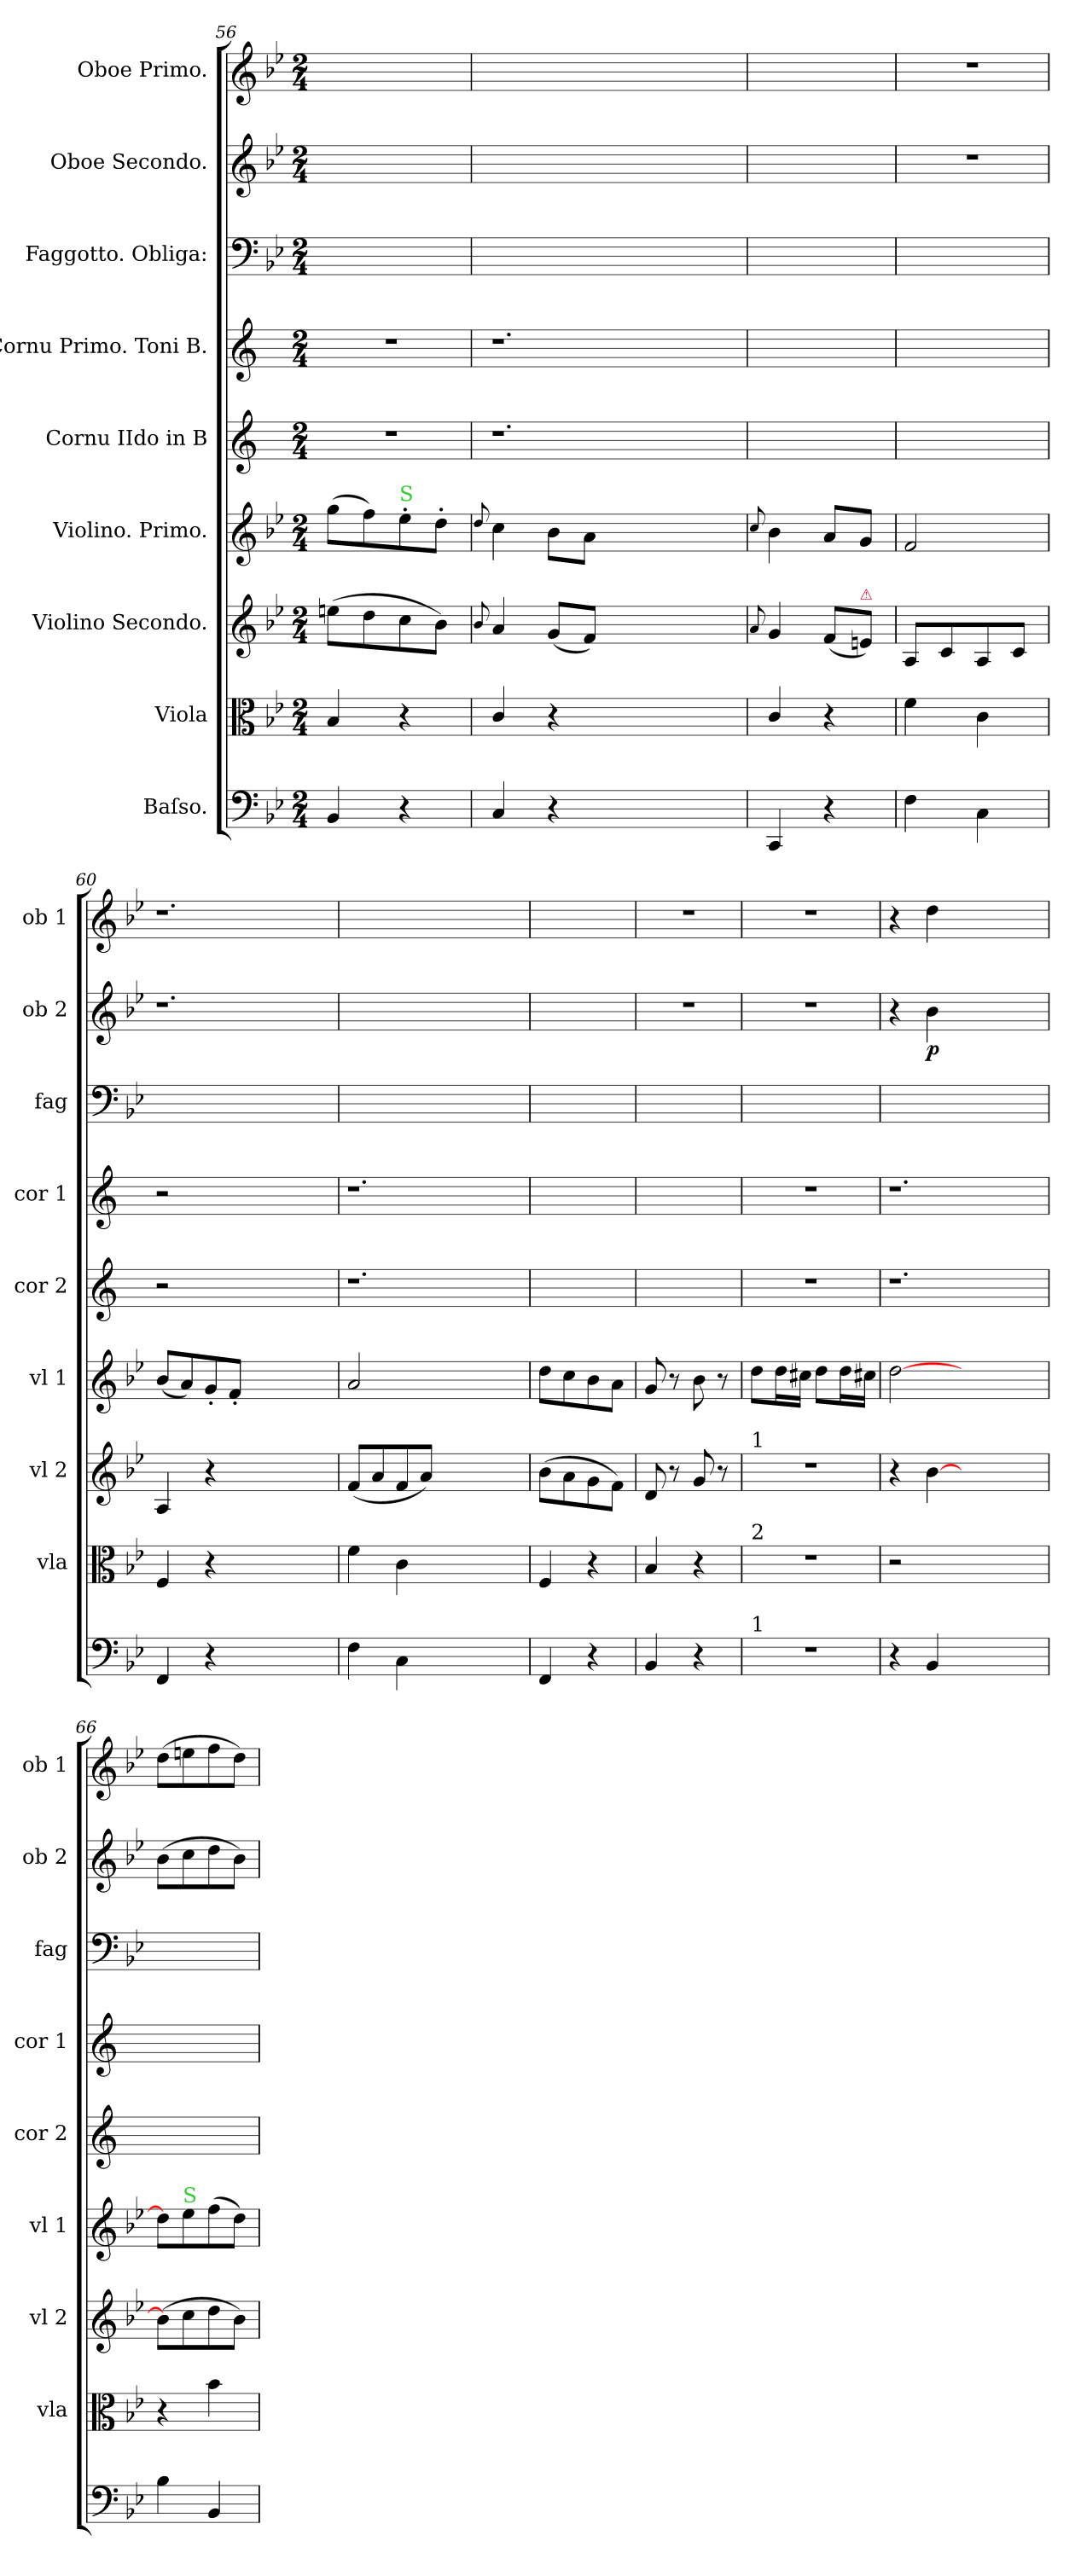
**kern	**kern	**kern	**kern	**kern	**kern	**kern	**kern	**dynam	**kern
*part9	*part8	*part7	*part6	*part5	*part4	*part3	*part2	*part2	*part1
*staff9	*staff8	*staff7	*staff6	*staff5	*staff4	*staff3	*staff2	*staff2	*staff1
*I"Baſso.	*I"Viola	*I"Violino Secondo.	*I"Violino. Primo.	*I"Cornu IIdo in B	*I"Cornu Primo. Toni B.	*I"Faggotto. Obliga:	*I"Oboe Secondo.	*	*I"Oboe Primo.
*	*I'vla	*I'vl 2	*I'vl 1	*I'cor 2	*I'cor 1	*I'fag	*I'ob 2	*	*I'ob 1
*clefF4	*clefC3	*clefG2	*clefG2	*clefG2	*clefG2	*clefF4	*clefG2	*	*clefG2
*	*	*	*	*ITrd1c2	*ITrd1c2	*	*	*	*
*k[b-e-]	*k[b-e-]	*k[b-e-]	*k[b-e-]	*k[b-e-]	*k[b-e-]	*k[b-e-]	*k[b-e-]	*	*k[b-e-]
*B-:	*B-:	*B-:	*B-:	*B-:	*B-:	*B-:	*B-:	*	*B-:
*M2/4	*M2/4	*M2/4	*M2/4	*M2/4	*M2/4	*M2/4	*M2/4	*	*M2/4
=56	=56	=56	=56	=56	=56	=56	=56	=56	=56
4BB-/	4B-/	(8een\L	(8gg\L	2r	2r	2ryy	2ryy	.	2ryy
.	.	8dd\	8ff\)	.	.	.	.	.	.
!	!	!	!LO:TX:a:color=limegreen:t=S	!	!	!	!	!	!
4r	4r	8cc\	8ee-'\	.	.	.	.	.	.
.	.	8b-\J)	8dd'\J	.	.	.	.	.	.
=57	=57	=57	=57	=57	=57	=57	=57	=57	=57
.	.	8qqb-/	8qqdd/	.	.	.	.	.	.
4C/	4c/	4a/	4cc\	1.r	1.r	2ryy	1.ryy	.	1.ryy
4r	4r	(8g/L	8b-\L	.	.	.	.	.	.
.	.	8f/J)	8a\J	.	.	.	.	.	.
1ryy	1ryy	1ryy	1ryy	.	.	1ryy	.	.	.
=58	=58	=58	=58	=58	=58	=58	=58	=58	=58
.	.	8qqa/	8qqcc/	.	.	.	.	.	.
4CC/	4c/	4g/	4b-\	2ryy	2ryy	2ryy	2ryy	.	2ryy
4r	4r	(8f/L	8a/L	.	.	.	.	.	.
!	!	!LO:TX:a:color=crimson:t=⚠	!	!	!	!	!	!	!
.	.	8en/J)	8g/J	.	.	.	.	.	.
=59	=59	=59	=59	=59	=59	=59	=59	=59	=59
4F\	4f\	8A/L	2f/	2ryy	2ryy	2ryy	2r	.	2r
.	.	8c/	.	.	.	.	.	.	.
4C\	4c\	8A/	.	.	.	.	.	.	.
.	.	8c/J	.	.	.	.	.	.	.
=60	=60	=60	=60	=60	=60	=60	=60	=60	=60
4FF/	4F/	4A/	(8b-/L	2r	2r	2ryy	1.r	.	1.r
.	.	.	8a/)	.	.	.	.	.	.
4r	4r	4r	8g'/	.	.	.	.	.	.
.	.	.	8f'/J	.	.	.	.	.	.
1ryy	1ryy	1ryy	1ryy	1ryy	1ryy	1ryy	.	.	.
=61	=61	=61	=61	=61	=61	=61	=61	=61	=61
4F\	4f\	(8f/L	2a/	1.r	1.r	2ryy	1.ryy	.	1.ryy
.	.	8a/	.	.	.	.	.	.	.
4C\	4c\	8f/	.	.	.	.	.	.	.
.	.	8a/J)	.	.	.	.	.	.	.
1ryy	1ryy	1ryy	1ryy	.	.	1ryy	.	.	.
=62	=62	=62	=62	=62	=62	=62	=62	=62	=62
4FF/	4F/	(8b-\L	8dd\L	2ryy	2ryy	2ryy	2ryy	.	2ryy
.	.	8a\	8cc\	.	.	.	.	.	.
4r	4r	8g\	8b-\	.	.	.	.	.	.
.	.	8f\J)	8a\J	.	.	.	.	.	.
=63	=63	=63	=63	=63	=63	=63	=63	=63	=63
4BB-/	4B-/	8d/	8g/	2ryy	2ryy	2ryy	2r	.	2r
.	.	8r	8r	.	.	.	.	.	.
4r	4r	8g/	8b-\	.	.	.	.	.	.
.	.	8r	8r	.	.	.	.	.	.
=64	=64	=64	=64	=64	=64	=64	=64	=64	=64
!	!	!LO:TX:a:t=1	!	!	!	!	!	!	!
!	!LO:TX:a:t=2	!	!	!	!	!	!	!	!
!LO:TX:a:t=1	!	!	!	!	!	!	!	!	!
2r	2r	2r	8dd\L	2r	2r	2ryy	2r	.	2r
.	.	.	16dd\L	.	.	.	.	.	.
.	.	.	16cc#X\JJ	.	.	.	.	.	.
.	.	.	8dd\L	.	.	.	.	.	.
.	.	.	16dd\L	.	.	.	.	.	.
.	.	.	16cc#X\JJ	.	.	.	.	.	.
=65	=65	=65	=65	=65	=65	=65	=65	=65	=65
4r	2r	4r	[2dd\	1.r	1.r	2ryy	4r	.	4r
4BB-/	.	[4b-\	.	.	.	.	4b-\	p	4dd\
1ryy	1ryy	1ryy	1ryy	.	.	1ryy	1ryy	.	1ryy
=66	=66	=66	=66	=66	=66	=66	=66	=66	=66
4B-\	4r	(8b-\L]	8dd\L]	2ryy	2ryy	2ryy	(8b-\L	.	(8dd\L
!	!	!	!LO:TX:a:color=limegreen:t=S	!	!	!	!	!	!
.	.	8cc\	8ee-\	.	.	.	8cc\	.	8een\
4BB-/	4b-\	8dd\	(8ff\	.	.	.	8dd\	.	8ff\
.	.	8b-\J)	8dd\J)	.	.	.	8b-\J)	.	8dd\J)
=	=	=	=	=	=	=	=	=	=
*-	*-	*-	*-	*-	*-	*-	*-	*-	*-
